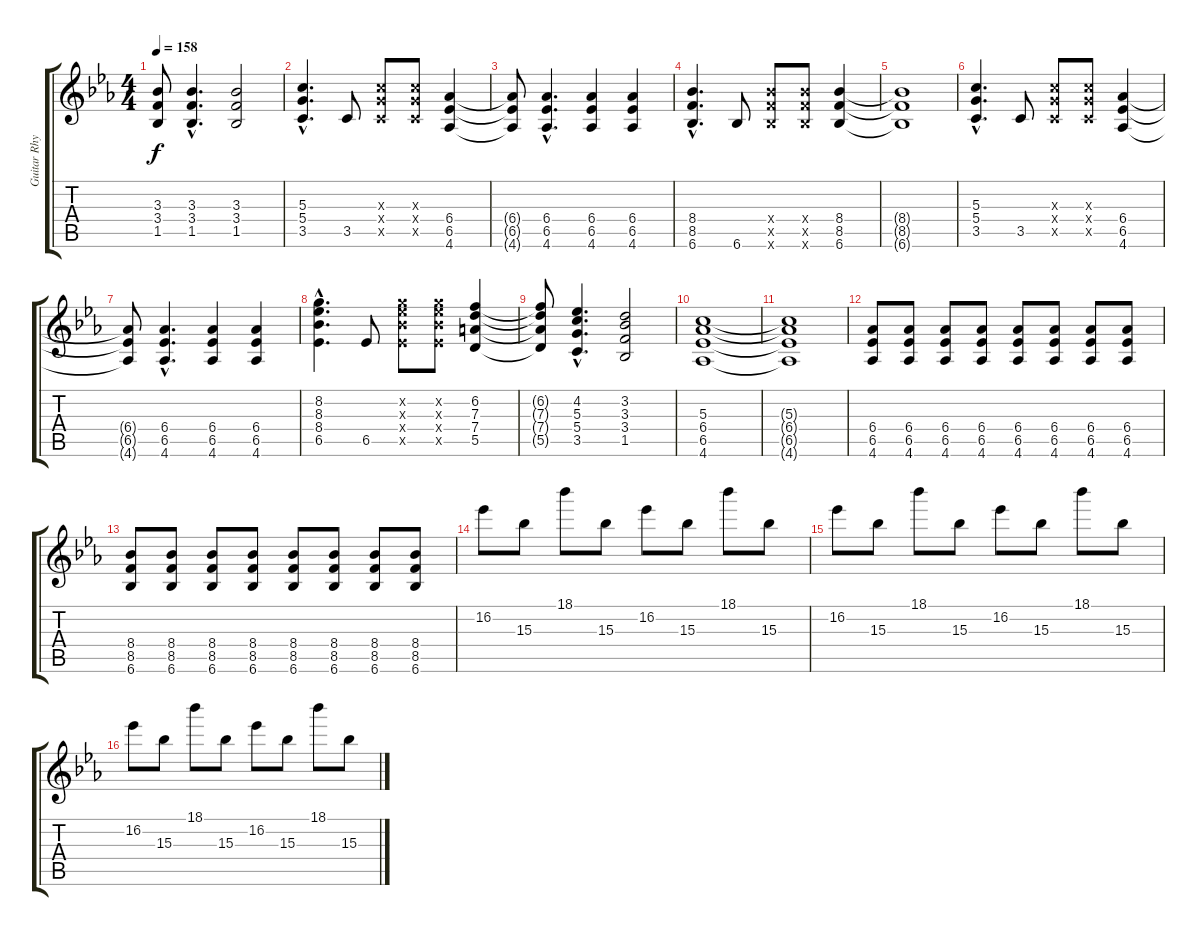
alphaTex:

\track ("Guitar Rhythm" "Guitar Rhy") {instrument distortionguitar}
\staff {score tabs}
\tuning (E4 B3 G3 D3 A2 E2) {hide}
\ts (4 4)
\tempo 158
\clef g2
\ks eb
(3.3{t} 3.4{t} 1.5{t}).8{dy f} (3.3{hac} 3.4{hac} 1.5{hac}).4{d} (3.3 3.4 1.5).2 |
(5.3{hac} 5.4{hac} 3.5{hac}).4{d} 3.5.8 (5.3{x} 5.4{x} 3.5{x}).8 (5.3{x} 5.4{x} 3.5{x}).8 (6.4 6.5 4.6).4 |
(6.4{t} 6.5{t} 4.6{t}).8 (6.4{hac} 6.5{hac} 4.6{hac}).4{d} (6.4 6.5 4.6).4 (6.4 6.5 4.6).4 |
(8.4{hac} 8.5{hac} 6.6{hac}).4{d} 6.6.8 (8.4{x} 8.5{x} 6.6{x}).8 (8.4{x} 8.5{x} 6.6{x}).8 (8.4 8.5 6.6).4 |
(8.4{t} 8.5{t} 6.6{t}).1 |
(5.3{hac} 5.4{hac} 3.5{hac}).4{d} 3.5.8 (5.3{x} 5.4{x} 3.5{x}).8 (5.3{x} 5.4{x} 3.5{x}).8 (6.4 6.5 4.6).4 |
(6.4{t} 6.5{t} 4.6{t}).8 (6.4{hac} 6.5{hac} 4.6{hac}).4{d} (6.4 6.5 4.6).4 (6.4 6.5 4.6).4 |
(8.2{hac} 8.3{hac} 8.4{hac} 6.5{hac}).4{d} 6.5.8 (8.2{x} 8.3{x} 8.4{x} 6.5{x}).8 (8.2{x} 8.3{x} 8.4{x} 6.5{x}).8 (6.2 7.3 7.4 5.5).4 |
(6.2{t} 7.3{t} 7.4{t} 5.5{t}).8 (4.2{hac} 5.3{hac} 5.4{hac} 3.5{hac}).4{d} (3.2 3.3 3.4 1.5).2 |
(5.3 6.4 6.5 4.6).1 |
(5.3{t} 6.4{t} 6.5{t} 4.6{t}).1 |
(6.4 6.5 4.6).8 (6.4 6.5 4.6).8 (6.4 6.5 4.6).8 (6.4 6.5 4.6).8 (6.4 6.5 4.6).8 (6.4 6.5 4.6).8 (6.4 6.5 4.6).8 (6.4 6.5 4.6).8 |
(8.4 8.5 6.6).8 (8.4 8.5 6.6).8 (8.4 8.5 6.6).8 (8.4 8.5 6.6).8 (8.4 8.5 6.6).8 (8.4 8.5 6.6).8 (8.4 8.5 6.6).8 (8.4 8.5 6.6).8 |
16.2.8 15.3.8 18.1.8 15.3.8 16.2.8 15.3.8 18.1.8 15.3.8 |
16.2.8 15.3.8 18.1.8 15.3.8 16.2.8 15.3.8 18.1.8 15.3.8 |
16.2.8 15.3.8 18.1.8 15.3.8 16.2.8 15.3.8 18.1.8 15.3.8
